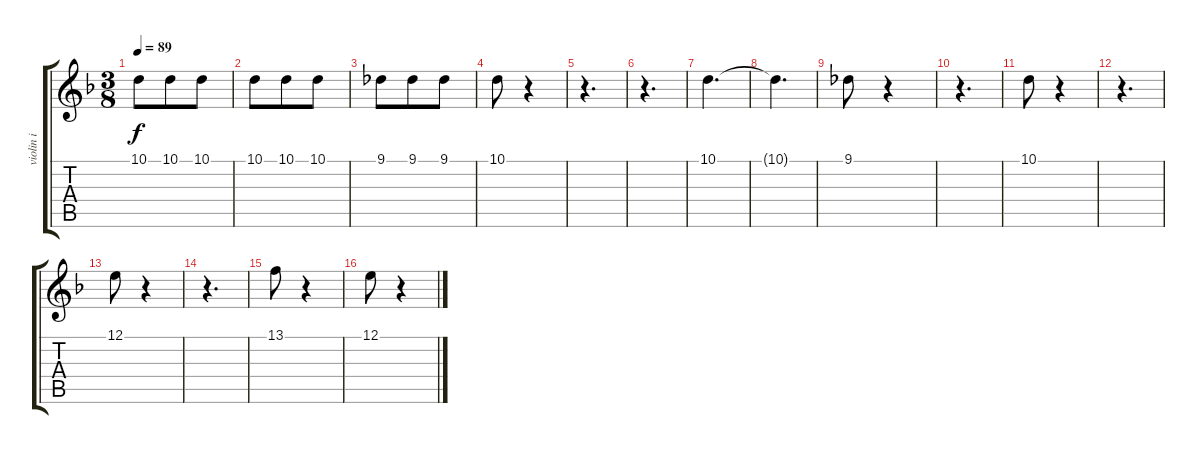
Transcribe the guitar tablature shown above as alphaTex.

\track ("violin i" "violin i") {instrument stringensemble1}
\staff {score tabs}
\tuning (E4 B3 G3 D3 A2 E2) {hide}
\ts (3 8)
\tempo 89
\clef g2
\ks dminor
10.1.8{dy f} 10.1.8 10.1.8 |
10.1.8 10.1.8 10.1.8 |
9.1.8 9.1.8 9.1.8 |
10.1.8 r.4 |
r.4{d} |
r.4{d} |
10.1.4{d} |
10.1{t}.4{d} |
9.1.8 r.4 |
r.4{d} |
10.1.8 r.4 |
r.4{d} |
12.1.8 r.4 |
r.4{d} |
13.1.8 r.4 |
12.1.8 r.4
